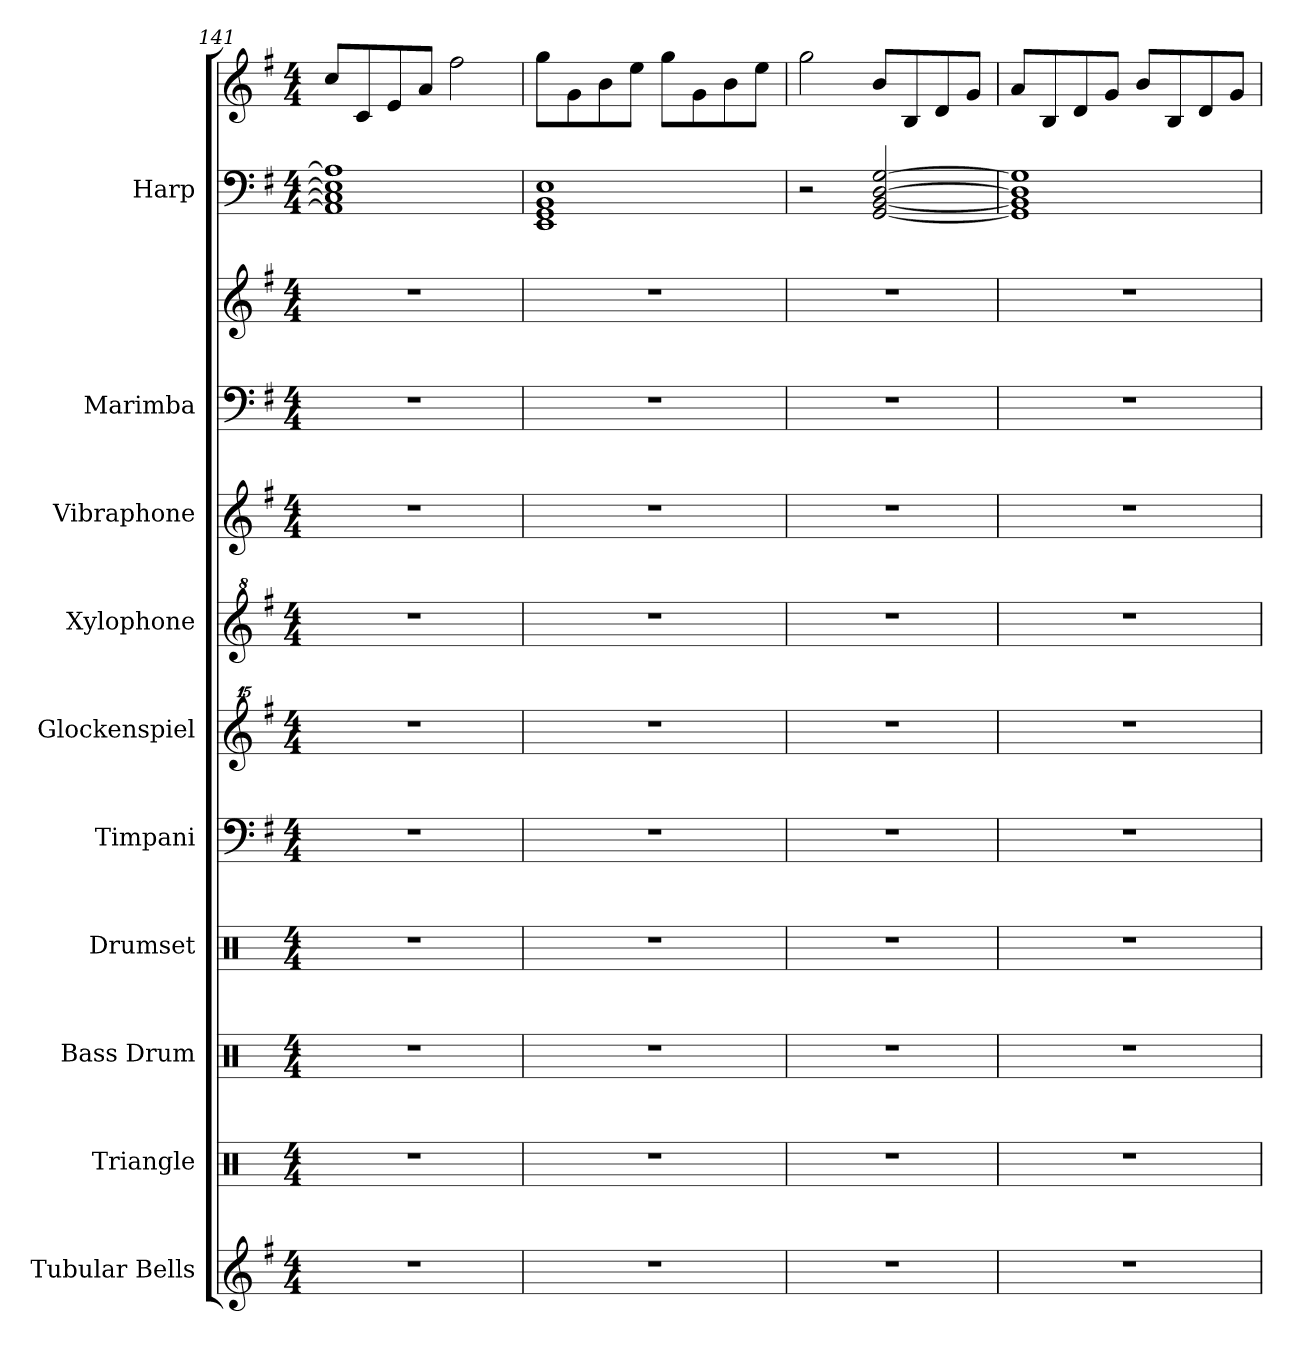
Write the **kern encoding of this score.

**kern	**kern	**kern	**kern	**kern	**kern	**kern	**kern	**kern	**kern	**kern	**kern
*part10	*part9	*part8	*part7	*part6	*part5	*part4	*part3	*part2	*part2	*part1	*part1
*staff12	*staff11	*staff10	*staff9	*staff8	*staff7	*staff6	*staff5	*staff4	*staff3	*staff2	*staff1
*I"Tubular Bells	*I"Triangle	*I"Bass Drum	*I"Drumset	*I"Timpani	*I"Glockenspiel	*I"Xylophone	*I"Vibraphone	*I"Marimba	*	*I"Harp	*
*I'Tu. Be.	*I'Trgl.	*I'B. Dr.	*I'Drs.	*I'Timp.	*I'Glk.	*I'Xyl.	*I'Vib.	*I'Mrm.	*	*I'Hrp.	*
*clefG2	*clefX	*clefX	*clefX	*clefF4	*clefG^^2	*clefG^2	*clefG2	*clefF4	*clefG2	*clefF4	*clefG2
*k[f#]	*k[]	*k[]	*k[]	*k[f#]	*k[f#]	*k[f#]	*k[f#]	*k[f#]	*k[f#]	*k[f#]	*k[f#]
*G:	*C:	*C:	*C:	*G:	*G:	*G:	*G:	*G:	*G:	*G:	*G:
*M4/4	*M4/4	*M4/4	*M4/4	*M4/4	*M4/4	*M4/4	*M4/4	*M4/4	*M4/4	*M4/4	*M4/4
=141	=141	=141	=141	=141	=141	=141	=141	=141	=141	=141	=141
1r	1r	1r	1r	1r	1r	1r	1r	1r	1r	1AA] 1C] 1E] 1A]	8cc/L
.	.	.	.	.	.	.	.	.	.	.	8c/
.	.	.	.	.	.	.	.	.	.	.	8e/
.	.	.	.	.	.	.	.	.	.	.	8a/J
.	.	.	.	.	.	.	.	.	.	.	2ff#\
=142	=142	=142	=142	=142	=142	=142	=142	=142	=142	=142	=142
1r	1r	1r	1r	1r	1r	1r	1r	1r	1r	1EE 1GG 1BB 1E	8gg\L
.	.	.	.	.	.	.	.	.	.	.	8g\
.	.	.	.	.	.	.	.	.	.	.	8b\
.	.	.	.	.	.	.	.	.	.	.	8ee\J
.	.	.	.	.	.	.	.	.	.	.	8gg\L
.	.	.	.	.	.	.	.	.	.	.	8g\
.	.	.	.	.	.	.	.	.	.	.	8b\
.	.	.	.	.	.	.	.	.	.	.	8ee\J
=143	=143	=143	=143	=143	=143	=143	=143	=143	=143	=143	=143
1r	1r	1r	1r	1r	1r	1r	1r	1r	1r	2r	2gg\
.	.	.	.	.	.	.	.	.	.	[2GG/ [2BB/ [2D/ [2G/	8b/L
.	.	.	.	.	.	.	.	.	.	.	8B/
.	.	.	.	.	.	.	.	.	.	.	8d/
.	.	.	.	.	.	.	.	.	.	.	8g/J
=144	=144	=144	=144	=144	=144	=144	=144	=144	=144	=144	=144
1r	1r	1r	1r	1r	1r	1r	1r	1r	1r	1GG] 1BB] 1D] 1G]	8a/L
.	.	.	.	.	.	.	.	.	.	.	8B/
.	.	.	.	.	.	.	.	.	.	.	8d/
.	.	.	.	.	.	.	.	.	.	.	8g/J
.	.	.	.	.	.	.	.	.	.	.	8b/L
.	.	.	.	.	.	.	.	.	.	.	8B/
.	.	.	.	.	.	.	.	.	.	.	8d/
.	.	.	.	.	.	.	.	.	.	.	8g/J
=	=	=	=	=	=	=	=	=	=	=	=
*-	*-	*-	*-	*-	*-	*-	*-	*-	*-	*-	*-
